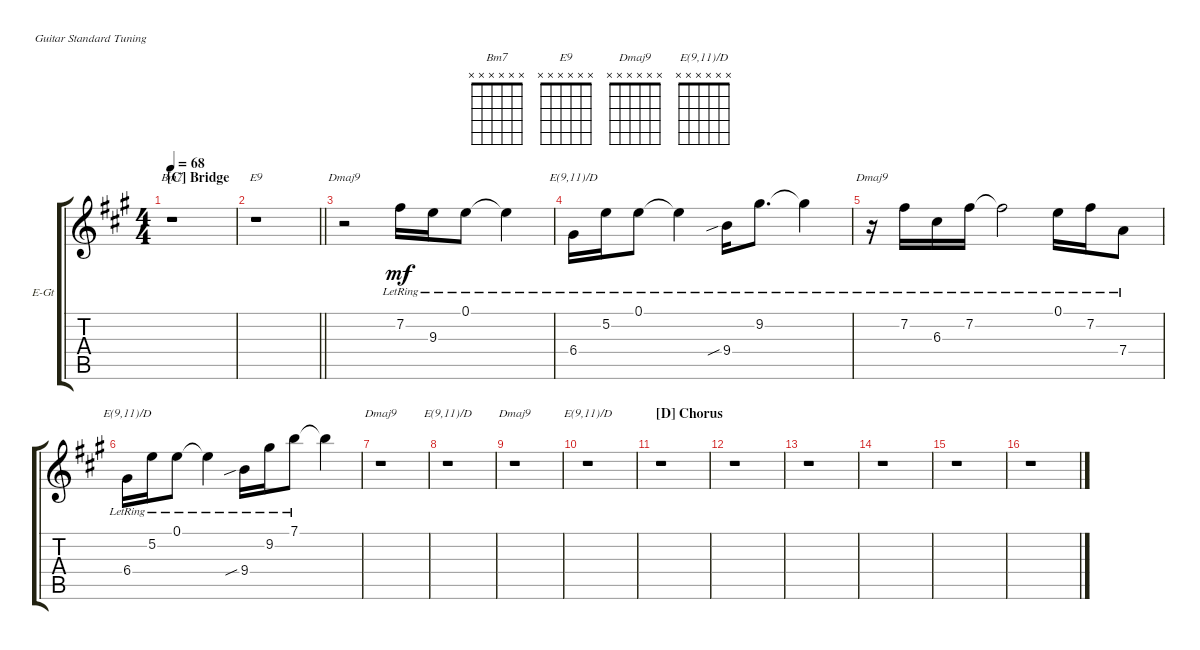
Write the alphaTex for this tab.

\defaultSystemsLayout 4
\bracketExtendMode groupsimilarinstruments
\firstSystemTrackNameOrientation horizontal
\otherSystemsTrackNameOrientation horizontal
\track ("Electric Guitar" "E-Gt") {instrument electricguitarclean}
\staff {score tabs}
\tuning (E4 B3 G3 D3 A2 E2)
\chord ("Bm7" x x x x x x)
\chord ("E9" x x x x x x)
\chord ("Dmaj9" x x x x x x)
\chord ("E(9,11)/D" x x x x x x)
\ts (4 4)
\section ("C" "Bridge")
\tempo 68
\clef g2
\scale
0.0924242
\ks a
r.1{ch "Bm7" dy mf} |
\scale
0.0924242
\barLineRight lightlight
r.1{ch "E9"} |
r.2{ch "Dmaj9"} 7.2{lr}.16 9.3{lr}.16 0.1{lr}.8 0.1{lr t}.4 |
6.4{lr}.16{ch "E(9,11)/D"} 5.2{lr}.16 0.1{lr}.8 0.1{lr t}.4 9.4{sib lr}.16 9.2{lr}.8{d} 9.2{lr t}.4 |
r.16{ch "Dmaj9"} 7.2{lr}.16 6.3{lr}.16 7.2{lr}.16 7.2{lr t}.2 0.1{lr}.16 7.2{lr}.16 7.4{lr}.8 |
6.4{lr}.16{ch "E(9,11)/D"} 5.2{lr}.16 0.1{lr}.8 0.1{lr t}.4 9.4{sib lr}.16 9.2{lr}.16 7.1{lr}.8 7.1{t}.4 |
r.1{ch "Dmaj9"} |
r.1{ch "E(9,11)/D"} |
r.1{ch "Dmaj9"} |
r.1{ch "E(9,11)/D"} |
\section ("D" "Chorus")
r.1 |
r.1 |
r.1 |
r.1 |
r.1 |
r.1
